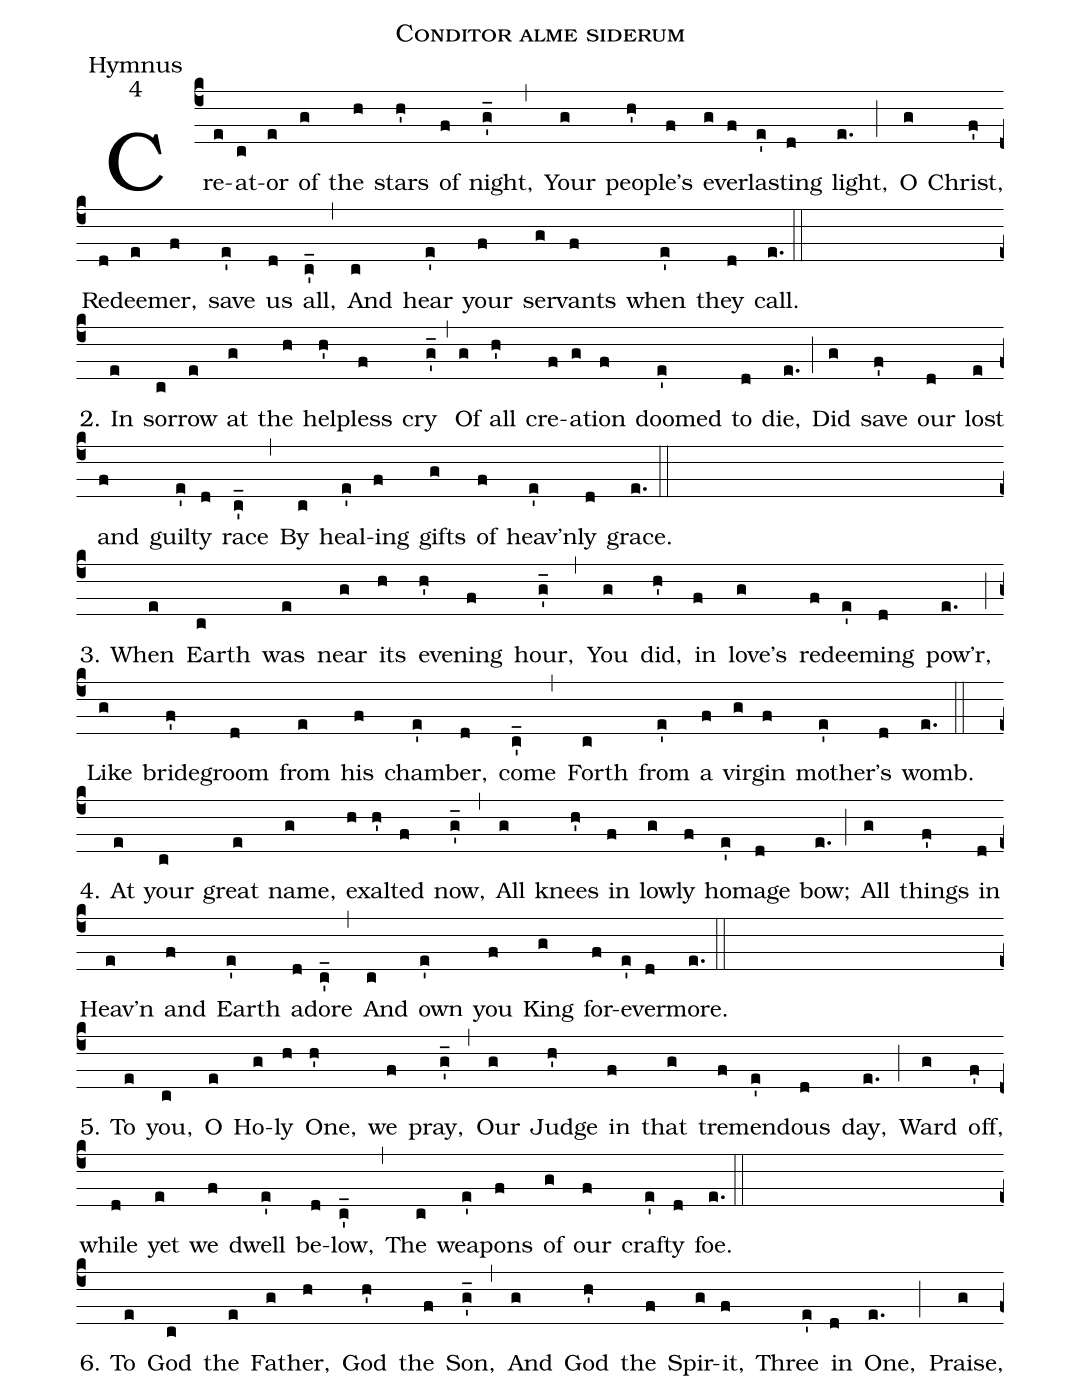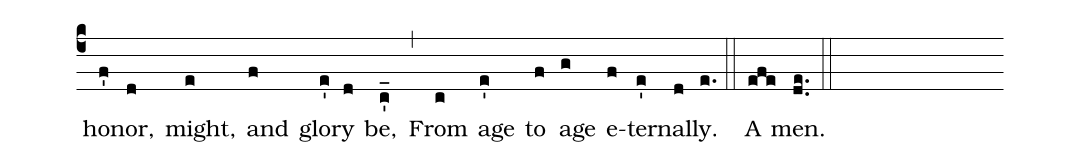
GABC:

name:Conditor alme siderum;
office-part:Hymnus;
mode:4;
%%
(c4) Cre(e)at(c)or(e) of(g) the(h) stars(h') of(f) night,(g_') (,)
 Your(g) peo(h')ple's(f) e(g)ver(f)last(e')ing(d) light,(e.) (;)
 O(g) Christ,(f') Re(d)deem(e)er,(f) save(e') us(d) all,(c_') (,)
 And(c) hear(e') your(f) ser(g)vants(f) when(e') they(d) call.(e.) (::Z)

2. In(e) sor(c)row(e) at(g) the(h) help(h')less(f) cry(g_') (,)
 Of(g) all(h') cre(f)a(g)tion(f) doomed(e') to(d) die,(e.) (;)
 Did(g) save(f') our(d) lost(e) and(f) guil(e')ty(d) race(c_') (,)
 By(c) heal(e')ing(f) gifts(g) of(f) heav'n(e')ly(d) grace.(e.) (::Z)

3. When(e) Earth(c) was(e) near(g) its(h) even(h')ing(f) hour,(g_') (,)
 You(g) did,(h') in(f) love’s(g) re(f)deem(e')ing(d) pow’r,(e.) (;)
 Like(g) bride(f')groom(d) from(e) his(f) cham(e')ber,(d) come(c_') (,)
 Forth(c) from(e') a(f) vir(g)gin(f) mother(e')’s(d) womb.(e.) (::Z)

4. At(e) your(c) great(e) name,(g) ex(h)al(h')ted(f) now,(g_') (,)
 All(g) knees(h') in(f) low(g)ly(f) hom(e')age(d) bow;(e.) (;)
 All(g) things(f') in(d) Heav’n(e) and(f) Earth(e') ad(d)ore(c_') (,)
 And(c) own(e') you(f) King(g) for(f)ev(e')er(d)more.(e.) (::Z)

5. To(e) you,(c) O(e) Ho(g)ly(h) One,(h') we(f) pray,(g_') (,)
 Our(g) Judge(h') in(f) that(g) tre(f)mend(e')ous(d) day,(e.) (;)
 Ward(g) off,(f') while(d) yet(e) we(f) dwell(e') be(d)low,(c_') (,)
 The(c) wea(e')pons(f) of(g) our(f) craf(e')ty(d) foe.(e.) (::Z)

6. To(e) God(c) the(e) Fa(g)ther,(h) God(h') the(f) Son,(g_') (,)
 And(g) God(h') the(f) Spir(g)it,(f) Three(e') in(d) One,(e.) (;)
 Praise,(g) hon(f')or,(d) might,(e) and(f) glo(e')ry(d) be,(c_') (,)
 From(c) age(e') to(f) age(g) e(f)ter(e')nal(d)ly.(e.) (::)

A(efe) men.(d.e.) (::Z)
